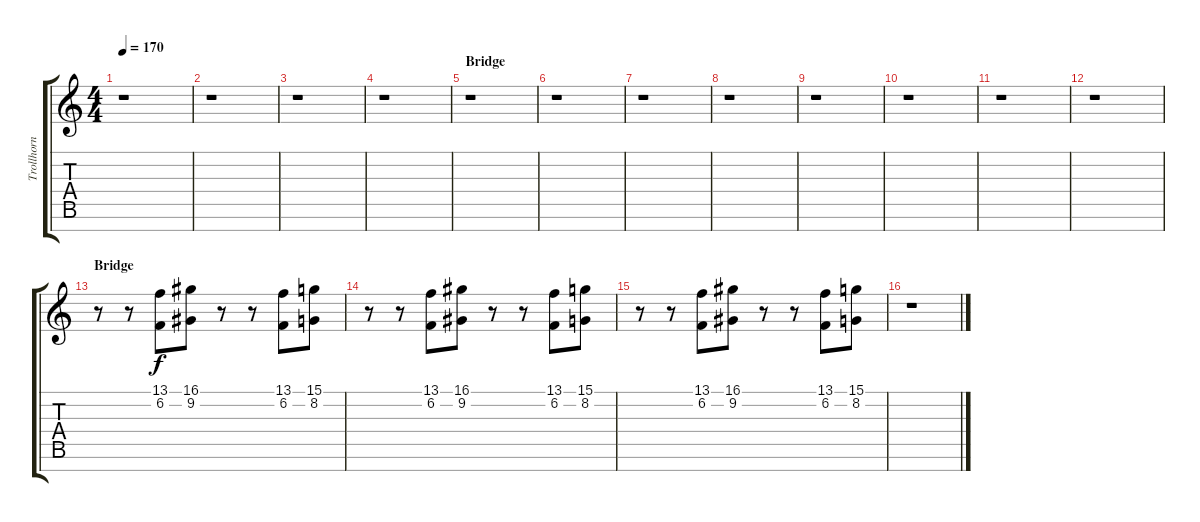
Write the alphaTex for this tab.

\track ("Trollhorn (strings)" "Trollhorn ") {instrument pizzicatostrings}
\staff {score tabs}
\tuning (E4 B3 G3 D3 A2 E2 B1) {hide}
\ts (4 4)
\tempo 170
\clef g2
\ks c
r.1{dy f} |
r.1 |
r.1 |
r.1 |
\section ("" "Bridge")
r.1 |
r.1 |
r.1 |
r.1 |
r.1 |
r.1 |
r.1 |
r.1 |
\section ("" "Bridge")
r.8 r.8 (13.1 6.2).8 (16.1 9.2).8 r.8 r.8 (13.1 6.2).8 (15.1 8.2).8 |
r.8 r.8 (13.1 6.2).8 (16.1 9.2).8 r.8 r.8 (13.1 6.2).8 (15.1 8.2).8 |
r.8 r.8 (13.1 6.2).8 (16.1 9.2).8 r.8 r.8 (13.1 6.2).8 (15.1 8.2).8 |
r.1
